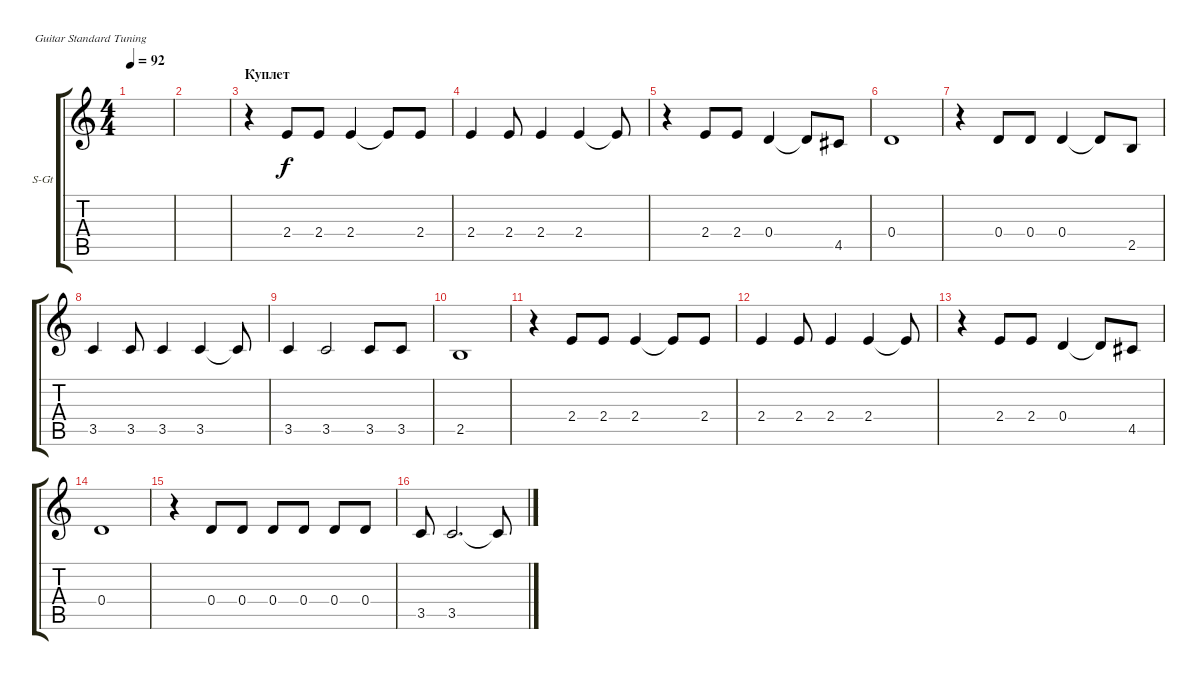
\defaultSystemsLayout 4
\bracketExtendMode groupsimilarinstruments
\firstSystemTrackNameOrientation horizontal
\otherSystemsTrackNameOrientation horizontal
\track ("В. Бутусов (вокал)" "S-Gt") {instrument acousticguitarsteel}
\staff {score tabs}
\tuning (E4 B3 G3 D3 A2 E2)
\ts (4 4)
\tempo 92
\clef g2
\scale
0.333333
\ks c
|
\scale
0.333333 |
\section ("" "Куплет")
\scale
0.333333 r.4 2.4.8 2.4.8 2.4.4 2.4{t}.8 2.4.8 |
\scale
0.333333 2.4.4 2.4.8 2.4.4 2.4.4 2.4{t}.8 |
\scale
0.333333 r.4 2.4.8 2.4.8 0.4.4 0.4{t}.8 4.5.8 |
\scale
0.333333 0.4.1 |
\scale
0.333333 r.4 0.4.8 0.4.8 0.4.4 0.4{t}.8 2.5.8 |
\scale
0.333333 3.5.4 3.5.8 3.5.4 3.5.4 3.5{t}.8 |
3.5.4 3.5.2 3.5.8 3.5.8 |
2.5.1 |
r.4 2.4.8 2.4.8 2.4.4 2.4{t}.8 2.4.8 |
2.4.4 2.4.8 2.4.4 2.4.4 2.4{t}.8 |
r.4 2.4.8 2.4.8 0.4.4 0.4{t}.8 4.5.8 |
0.4.1 |
r.4 0.4.8 0.4.8 0.4.8 0.4.8 0.4.8 0.4.8 |
3.5.8 3.5.2{d} 3.5{t}.8
